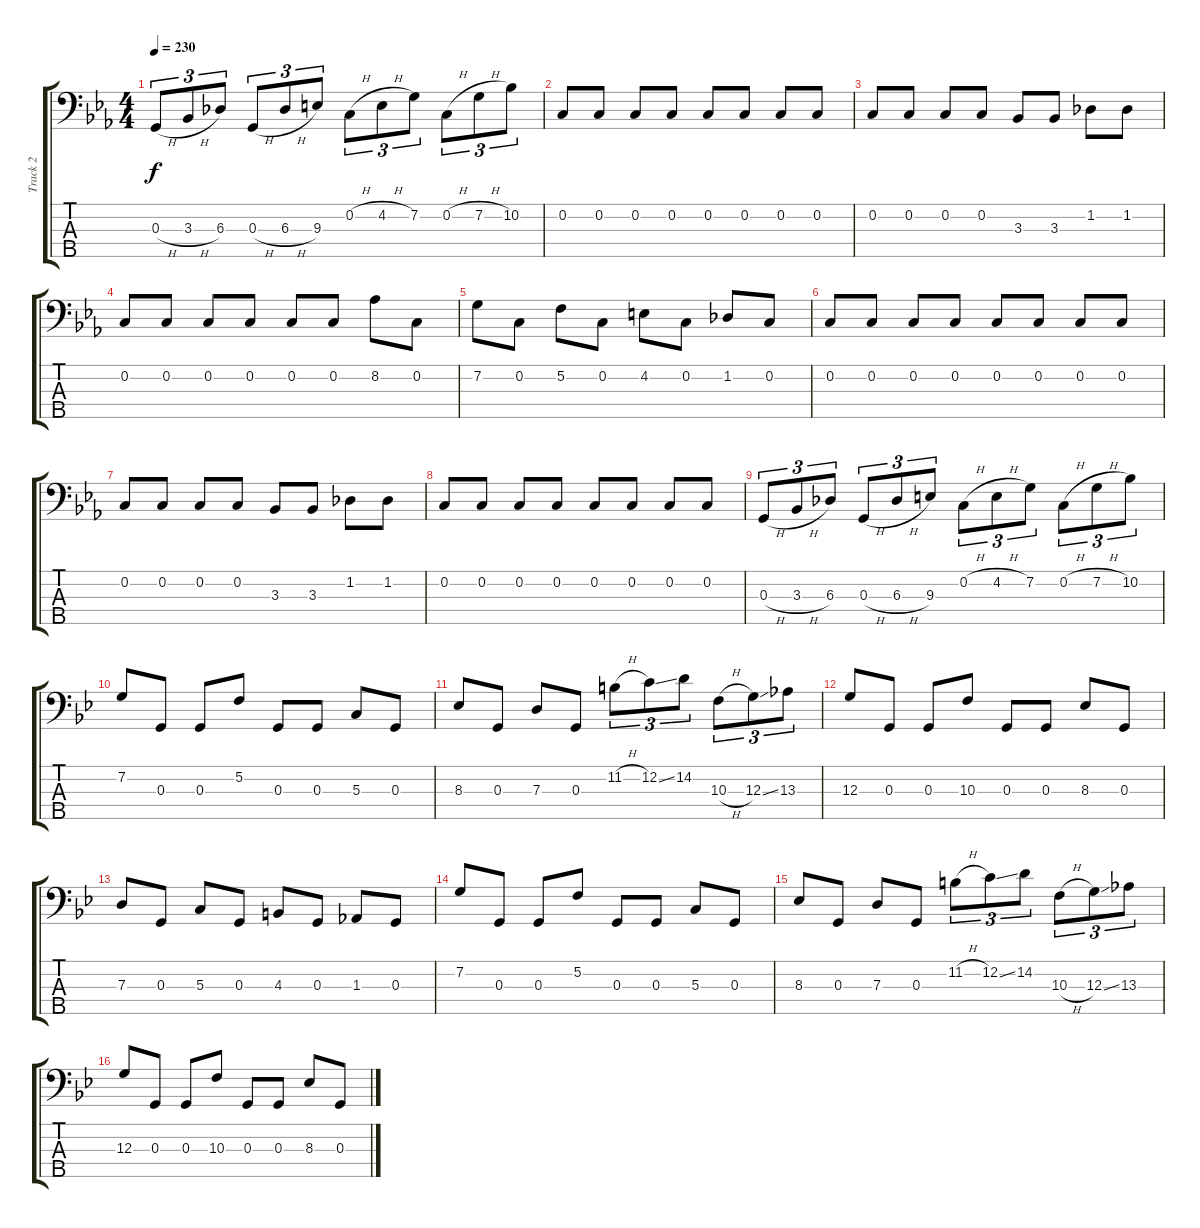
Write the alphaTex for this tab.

\track ("Track 2" "Track 2") {instrument electricbassfinger}
\staff {score tabs}
\tuning (F2 C2 G1 D1 A0) {hide}
\ts (4 4)
\tempo 230
\clef f4
\ks cminor
0.3{h}.8{tu (3 2) dy f} 3.3{h}.8{tu (3 2)} 6.3.8{tu (3 2)} 0.3{h}.8{tu (3 2)} 6.3{h}.8{tu (3 2)} 9.3.8{tu (3 2)} 0.2{h}.8{tu (3 2)} 4.2{h}.8{tu (3 2)} 7.2.8{tu (3 2)} 0.2{h}.8{tu (3 2)} 7.2{h}.8{tu (3 2)} 10.2.8{tu (3 2)} |
0.2.8 0.2.8 0.2.8 0.2.8 0.2.8 0.2.8 0.2.8 0.2.8 |
0.2.8 0.2.8 0.2.8 0.2.8 3.3.8 3.3.8 1.2.8 1.2.8 |
0.2.8 0.2.8 0.2.8 0.2.8 0.2.8 0.2.8 8.2.8 0.2.8 |
7.2.8 0.2.8 5.2.8 0.2.8 4.2.8 0.2.8 1.2.8 0.2.8 |
0.2.8 0.2.8 0.2.8 0.2.8 0.2.8 0.2.8 0.2.8 0.2.8 |
0.2.8 0.2.8 0.2.8 0.2.8 3.3.8 3.3.8 1.2.8 1.2.8 |
0.2.8 0.2.8 0.2.8 0.2.8 0.2.8 0.2.8 0.2.8 0.2.8 |
0.3{h}.8{tu (3 2)} 3.3{h}.8{tu (3 2)} 6.3.8{tu (3 2)} 0.3{h}.8{tu (3 2)} 6.3{h}.8{tu (3 2)} 9.3.8{tu (3 2)} 0.2{h}.8{tu (3 2)} 4.2{h}.8{tu (3 2)} 7.2.8{tu (3 2)} 0.2{h}.8{tu (3 2)} 7.2{h}.8{tu (3 2)} 10.2.8{tu (3 2)} |
\ks gminor
7.2.8 0.3.8 0.3.8 5.2.8 0.3.8 0.3.8 5.3.8 0.3.8 |
8.3.8 0.3.8 7.3.8 0.3.8 11.2{h}.8{tu (3 2)} 12.2{ss}.8{tu (3 2)} 14.2.8{tu (3 2)} 10.3{h}.8{tu (3 2)} 12.3{ss}.8{tu (3 2)} 13.3.8{tu (3 2)} |
12.3.8 0.3.8 0.3.8 10.3.8 0.3.8 0.3.8 8.3.8 0.3.8 |
7.3.8 0.3.8 5.3.8 0.3.8 4.3.8 0.3.8 1.3.8 0.3.8 |
7.2.8 0.3.8 0.3.8 5.2.8 0.3.8 0.3.8 5.3.8 0.3.8 |
8.3.8 0.3.8 7.3.8 0.3.8 11.2{h}.8{tu (3 2)} 12.2{ss}.8{tu (3 2)} 14.2.8{tu (3 2)} 10.3{h}.8{tu (3 2)} 12.3{ss}.8{tu (3 2)} 13.3.8{tu (3 2)} |
12.3.8 0.3.8 0.3.8 10.3.8 0.3.8 0.3.8 8.3.8 0.3.8
